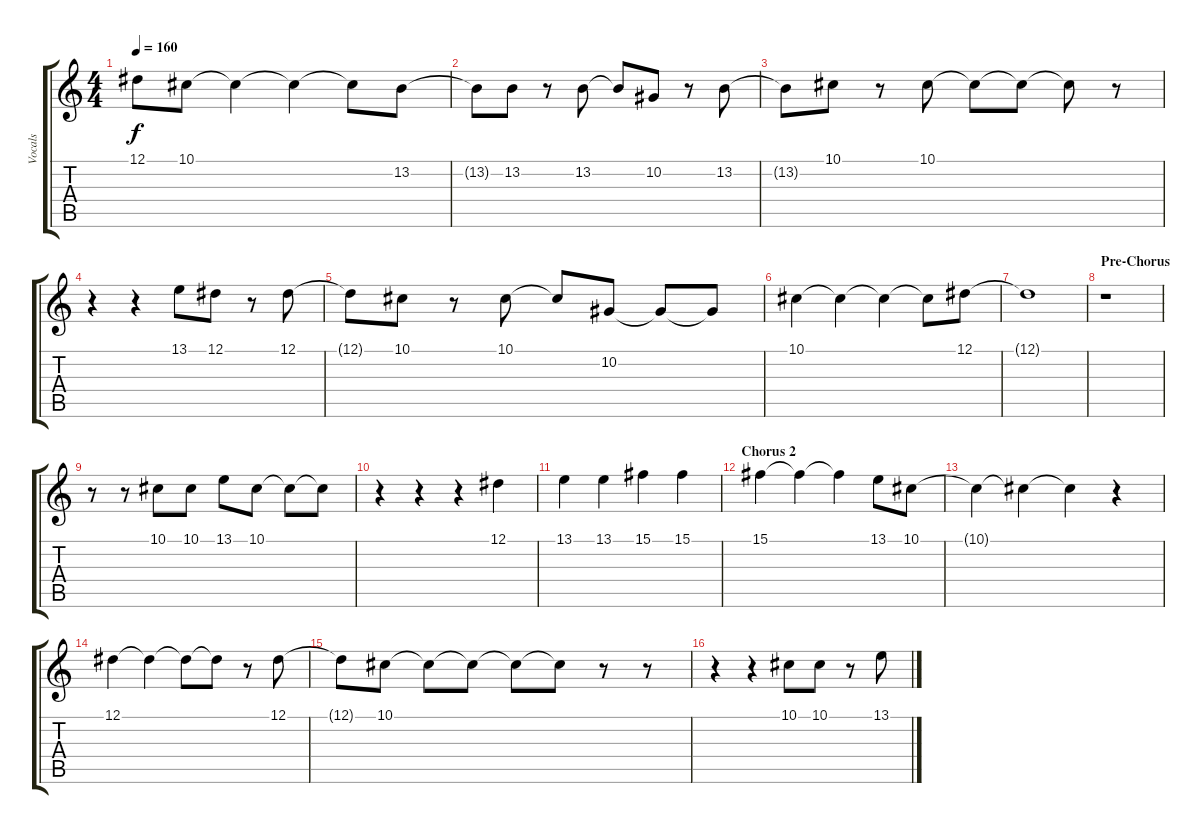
\track ("Vocals" "Vocals") {instrument lead6voice}
\staff {score tabs}
\tuning (Eb4 Bb3 Gb3 Db3 Ab2 Db2) {hide}
\ts (4 4)
\tempo 160
\clef g2
\ks c
12.1{t}.8{dy f} 10.1.8 10.1{t}.4 10.1{t}.4 10.1{t}.8 13.2.8 |
13.2{t}.8 13.2.8 r.8 13.2.8 13.2{t}.8 10.2.8 r.8 13.2.8 |
13.2{t}.8 10.1.8 r.8 10.1.8 10.1{t}.8 10.1{t}.8 10.1{t}.8 r.8 |
r.4 r.4 13.1.8 12.1.8 r.8 12.1.8 |
12.1{t}.8 10.1.8 r.8 10.1.8 10.1{t}.8 10.2.8 10.2{t}.8 10.2{t}.8 |
10.1.4 10.1{t}.4 10.1{t}.4 10.1{t}.8 12.1.8 |
12.1{t}.1 |
\section ("" "Pre-Chorus")
r.1 |
r.8 r.8 10.1.8 10.1.8 13.1.8 10.1.8 10.1{t}.8 10.1{t}.8 |
r.4 r.4 r.4 12.1.4 |
13.1.4 13.1.4 15.1.4 15.1.4 |
\section ("" "Chorus 2")
15.1.4 15.1{t}.4 15.1{t}.4 13.1.8 10.1.8 |
10.1{t}.4 10.1{t}.4 10.1{t}.4 r.4 |
12.1.4 12.1{t}.4 12.1{t}.8 12.1{t}.8 r.8 12.1.8 |
12.1{t}.8 10.1.8 10.1{t}.8 10.1{t}.8 10.1{t}.8 10.1{t}.8 r.8 r.8 |
r.4 r.4 10.1.8 10.1.8 r.8 13.1.8
